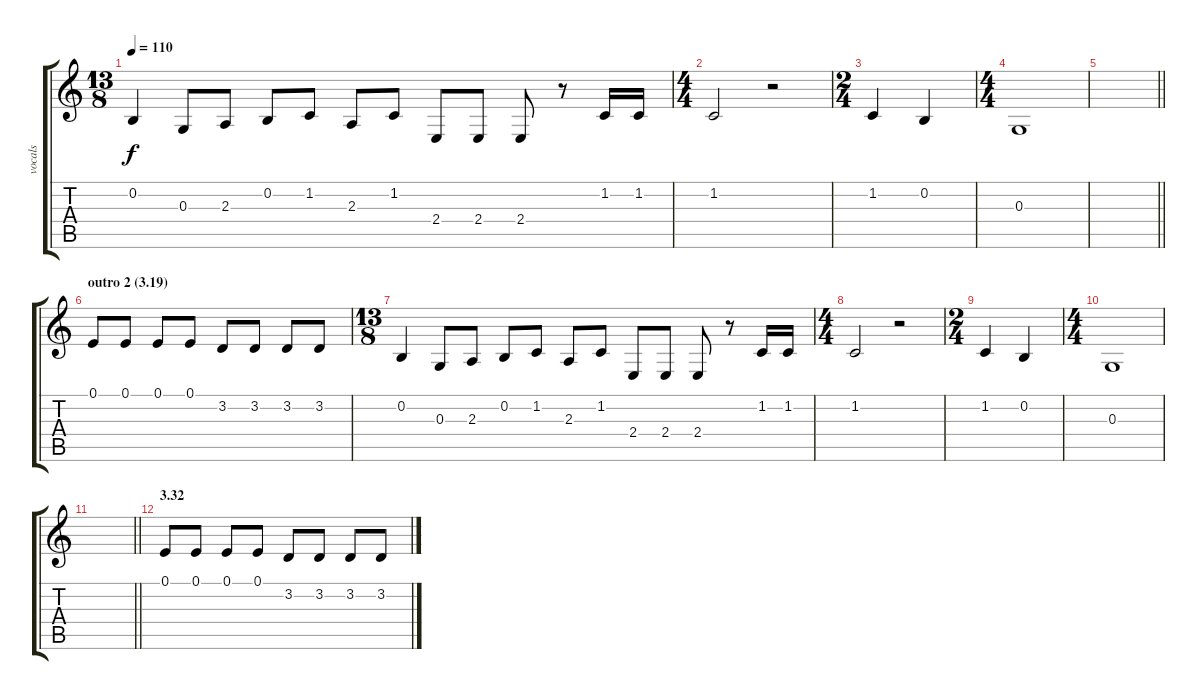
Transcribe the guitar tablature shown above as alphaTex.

\track ("vocals" "vocals") {instrument clarinet}
\staff {score tabs}
\tuning (E4 B3 G3 D3 A2 E2) {hide}
\ts (13 8)
\tempo 110
\clef g2
\ks c
0.2.4{dy f} 0.3.8 2.3.8 0.2.8 1.2.8 2.3.8 1.2.8 2.4.8 2.4.8 2.4.8 r.8 1.2.16 1.2.16 |
\ts (4 4)
1.2.2 r.2 |
\ts (2 4)
1.2.4 0.2.4 |
\ts (4 4)
0.3.1 |
\barLineRight lightlight
|
\section ("" "outro 2 (3.19)")
0.1.8 0.1.8 0.1.8 0.1.8 3.2.8 3.2.8 3.2.8 3.2.8 |
\ts (13 8)
0.2.4 0.3.8 2.3.8 0.2.8 1.2.8 2.3.8 1.2.8 2.4.8 2.4.8 2.4.8 r.8 1.2.16 1.2.16 |
\ts (4 4)
1.2.2{volume 4} r.2 |
\ts (2 4)
1.2.4 0.2.4 |
\ts (4 4)
0.3.1 |
\barLineRight lightlight
|
\section ("" "3.32")
0.1.8 0.1.8 0.1.8 0.1.8 3.2.8 3.2.8 3.2.8 3.2.8
